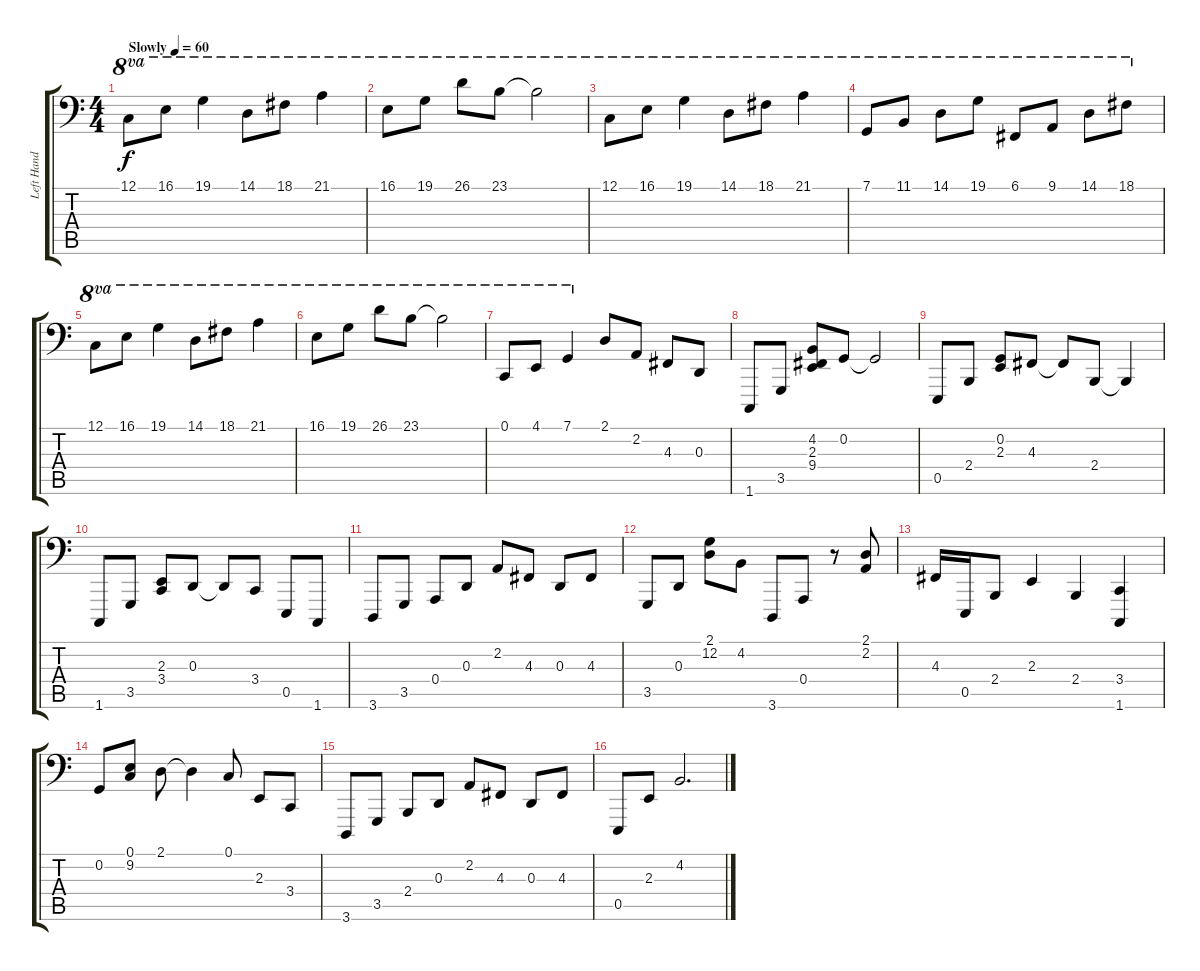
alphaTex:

\track ("Left Hand" "Left Hand") {instrument acousticgrandpiano}
\staff {score tabs}
\tuning (C3 G2 D2 A1 E1 B0) {hide}
\ts (4 4)
\tempo (60 "Slowly")
\clef f4
\ks c
12.1.8{ot 8va dy f instrument acousticgrandpiano} 16.1.8{ot 8va} 19.1.4{ot 8va} 14.1.8{ot 8va} 18.1.8{ot 8va} 21.1.4{ot 8va} |
16.1.8{ot 8va} 19.1.8{ot 8va} 26.1.8{ot 8va} 23.1.8{ot 8va} 23.1{t}.2{ot 8va} |
12.1.8{ot 8va} 16.1.8{ot 8va} 19.1.4{ot 8va} 14.1.8{ot 8va} 18.1.8{ot 8va} 21.1.4{ot 8va} |
7.1.8{ot 8va} 11.1.8{ot 8va} 14.1.8{ot 8va} 19.1.8{ot 8va} 6.1.8{ot 8va} 9.1.8{ot 8va} 14.1.8{ot 8va} 18.1.8{ot 8va} |
12.1.8{ot 8va} 16.1.8{ot 8va} 19.1.4{ot 8va} 14.1.8{ot 8va} 18.1.8{ot 8va} 21.1.4{ot 8va} |
16.1.8{ot 8va} 19.1.8{ot 8va} 26.1.8{ot 8va} 23.1.8{ot 8va} 23.1{t}.2{ot 8va} |
0.1.8{ot 8va} 4.1.8{ot 8va} 7.1.4{ot 8va} 2.1.8 2.2.8 4.3.8 0.3.8 |
1.6.8 3.5.8 (4.2 2.3 9.4).8 0.2.8 0.2{t}.2 |
0.5.8 2.4.8 (0.2 2.3).8 4.3.8 4.3{t}.8 2.4.8 2.4{t}.4 |
1.6.8 3.5.8 (2.3 3.4).8 0.3.8 0.3{t}.8 3.4.8 0.5.8 1.6.8 |
3.6.8 3.5.8 0.4.8 0.3.8 2.2.8 4.3.8 0.3.8 4.3.8 |
3.5.8 0.3.8 (2.1 12.2).8 4.2.8 3.6.8 0.4.8 r.8 (2.1 2.2).8 |
4.3.16 0.5.16 2.4.8 2.3.4 2.4.4 (3.4 1.6).4 |
0.2.8 (0.1 9.2).8 2.1.8 2.1{t}.4 0.1.8 2.3.8 3.4.8 |
3.6.8 3.5.8 2.4.8 0.3.8 2.2.8 4.3.8 0.3.8 4.3.8 |
0.5.8 2.3.8 4.2.2{d}
